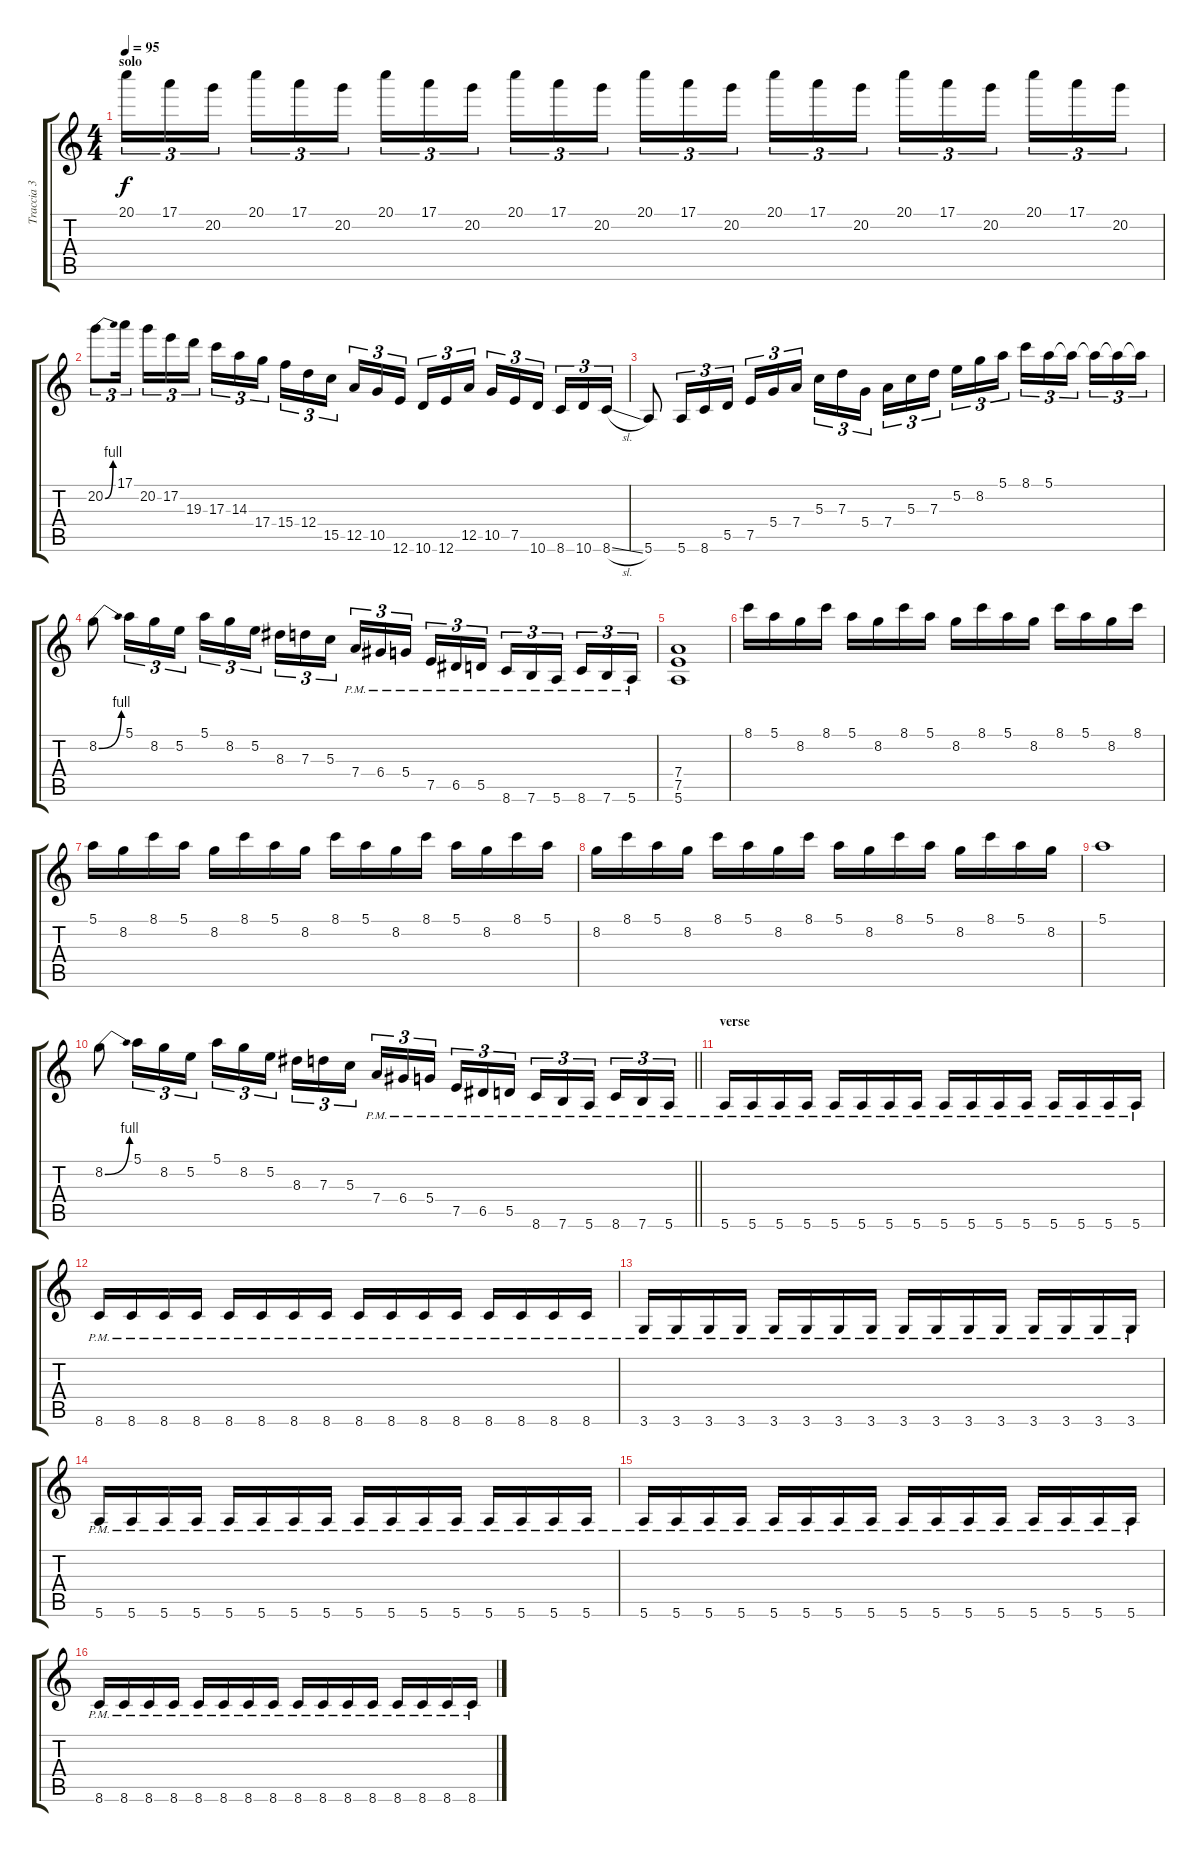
\track ("Traccia 3" "Traccia 3") {instrument distortionguitar}
\staff {score tabs}
\tuning (E4 B3 G3 D3 A2 E2) {hide}
\ts (4 4)
\section ("" "solo")
\tempo 95
\clef g2
\ks c
20.1.16{tu (3 2) dy f} 17.1.16{tu (3 2)} 20.2.16{tu (3 2) beam splitsecondary} 20.1.16{tu (3 2)} 17.1.16{tu (3 2)} 20.2.16{tu (3 2)} 20.1.16{tu (3 2)} 17.1.16{tu (3 2)} 20.2.16{tu (3 2) beam splitsecondary} 20.1.16{tu (3 2)} 17.1.16{tu (3 2)} 20.2.16{tu (3 2)} 20.1.16{tu (3 2)} 17.1.16{tu (3 2)} 20.2.16{tu (3 2) beam splitsecondary} 20.1.16{tu (3 2)} 17.1.16{tu (3 2)} 20.2.16{tu (3 2)} 20.1.16{tu (3 2)} 17.1.16{tu (3 2)} 20.2.16{tu (3 2) beam splitsecondary} 20.1.16{tu (3 2)} 17.1.16{tu (3 2)} 20.2.16{tu (3 2)} |
20.2{be (bend 0 0 60 4)}.8{tu (3 2)} 17.1.16{tu (3 2) beam splitsecondary} 20.2.16{tu (3 2)} 17.2.16{tu (3 2)} 19.3.16{tu (3 2)} 17.3.16{tu (3 2)} 14.3.16{tu (3 2)} 17.4.16{tu (3 2) beam splitsecondary} 15.4.16{tu (3 2)} 12.4.16{tu (3 2)} 15.5.16{tu (3 2)} 12.5.16{tu (3 2)} 10.5.16{tu (3 2)} 12.6.16{tu (3 2) beam splitsecondary} 10.6.16{tu (3 2)} 12.6.16{tu (3 2)} 12.5.16{tu (3 2)} 10.5.16{tu (3 2)} 7.5.16{tu (3 2)} 10.6.16{tu (3 2) beam splitsecondary} 8.6.16{tu (3 2)} 10.6.16{tu (3 2)} 8.6{sl}.16{tu (3 2)} |
5.6.8 5.6.16{tu (3 2)} 8.6.16{tu (3 2)} 5.5.16{tu (3 2)} 7.5.16{tu (3 2)} 5.4.16{tu (3 2)} 7.4.16{tu (3 2) beam splitsecondary} 5.3.16{tu (3 2)} 7.3.16{tu (3 2)} 5.4.16{tu (3 2)} 7.4.16{tu (3 2)} 5.3.16{tu (3 2)} 7.3.16{tu (3 2) beam splitsecondary} 5.2.16{tu (3 2)} 8.2.16{tu (3 2)} 5.1.16{tu (3 2)} 8.1.16{tu (3 2)} 5.1.16{tu (3 2)} 5.1{t}.16{tu (3 2) beam splitsecondary} 5.1{t}.16{tu (3 2)} 5.1{t}.16{tu (3 2)} 5.1{t}.16{tu (3 2)} |
8.2{be (bend 0 0 60 4)}.8 5.1.16{tu (3 2)} 8.2.16{tu (3 2)} 5.2.16{tu (3 2)} 5.1.16{tu (3 2)} 8.2.16{tu (3 2)} 5.2.16{tu (3 2) beam splitsecondary} 8.3.16{tu (3 2)} 7.3.16{tu (3 2)} 5.3.16{tu (3 2)} 7.4{pm}.16{tu (3 2)} 6.4{pm}.16{tu (3 2)} 5.4{pm}.16{tu (3 2) beam splitsecondary} 7.5{pm}.16{tu (3 2)} 6.5{pm}.16{tu (3 2)} 5.5{pm}.16{tu (3 2)} 8.6{pm}.16{tu (3 2)} 7.6{pm}.16{tu (3 2)} 5.6{pm}.16{tu (3 2) beam splitsecondary} 8.6{pm}.16{tu (3 2)} 7.6{pm}.16{tu (3 2)} 5.6{pm}.16{tu (3 2)} |
(7.4 7.5 5.6).1 |
8.1.16 5.1.16 8.2.16 8.1.16 5.1.16 8.2.16 8.1.16 5.1.16 8.2.16 8.1.16 5.1.16 8.2.16 8.1.16 5.1.16 8.2.16 8.1.16 |
5.1.16 8.2.16 8.1.16 5.1.16 8.2.16 8.1.16 5.1.16 8.2.16 8.1.16 5.1.16 8.2.16 8.1.16 5.1.16 8.2.16 8.1.16 5.1.16 |
8.2.16 8.1.16 5.1.16 8.2.16 8.1.16 5.1.16 8.2.16 8.1.16 5.1.16 8.2.16 8.1.16 5.1.16 8.2.16 8.1.16 5.1.16 8.2.16 |
5.1.1 |
\barLineRight lightlight
8.2{be (bend 0 0 60 4)}.8 5.1.16{tu (3 2)} 8.2.16{tu (3 2)} 5.2.16{tu (3 2)} 5.1.16{tu (3 2)} 8.2.16{tu (3 2)} 5.2.16{tu (3 2) beam splitsecondary} 8.3.16{tu (3 2)} 7.3.16{tu (3 2)} 5.3.16{tu (3 2)} 7.4{pm}.16{tu (3 2)} 6.4{pm}.16{tu (3 2)} 5.4{pm}.16{tu (3 2) beam splitsecondary} 7.5{pm}.16{tu (3 2)} 6.5{pm}.16{tu (3 2)} 5.5{pm}.16{tu (3 2)} 8.6{pm}.16{tu (3 2)} 7.6{pm}.16{tu (3 2)} 5.6{pm}.16{tu (3 2) beam splitsecondary} 8.6{pm}.16{tu (3 2)} 7.6{pm}.16{tu (3 2)} 5.6{pm}.16{tu (3 2)} |
\section ("" "verse")
5.6{pm}.16 5.6{pm}.16 5.6{pm}.16 5.6{pm}.16 5.6{pm}.16 5.6{pm}.16 5.6{pm}.16 5.6{pm}.16 5.6{pm}.16 5.6{pm}.16 5.6{pm}.16 5.6{pm}.16 5.6{pm}.16 5.6{pm}.16 5.6{pm}.16 5.6{pm}.16 |
8.6{pm}.16 8.6{pm}.16 8.6{pm}.16 8.6{pm}.16 8.6{pm}.16 8.6{pm}.16 8.6{pm}.16 8.6{pm}.16 8.6{pm}.16 8.6{pm}.16 8.6{pm}.16 8.6{pm}.16 8.6{pm}.16 8.6{pm}.16 8.6{pm}.16 8.6{pm}.16 |
3.6{pm}.16 3.6{pm}.16 3.6{pm}.16 3.6{pm}.16 3.6{pm}.16 3.6{pm}.16 3.6{pm}.16 3.6{pm}.16 3.6{pm}.16 3.6{pm}.16 3.6{pm}.16 3.6{pm}.16 3.6{pm}.16 3.6{pm}.16 3.6{pm}.16 3.6{pm}.16 |
5.6{pm}.16 5.6{pm}.16 5.6{pm}.16 5.6{pm}.16 5.6{pm}.16 5.6{pm}.16 5.6{pm}.16 5.6{pm}.16 5.6{pm}.16 5.6{pm}.16 5.6{pm}.16 5.6{pm}.16 5.6{pm}.16 5.6{pm}.16 5.6{pm}.16 5.6{pm}.16 |
5.6{pm}.16 5.6{pm}.16 5.6{pm}.16 5.6{pm}.16 5.6{pm}.16 5.6{pm}.16 5.6{pm}.16 5.6{pm}.16 5.6{pm}.16 5.6{pm}.16 5.6{pm}.16 5.6{pm}.16 5.6{pm}.16 5.6{pm}.16 5.6{pm}.16 5.6{pm}.16 |
8.6{pm}.16 8.6{pm}.16 8.6{pm}.16 8.6{pm}.16 8.6{pm}.16 8.6{pm}.16 8.6{pm}.16 8.6{pm}.16 8.6{pm}.16 8.6{pm}.16 8.6{pm}.16 8.6{pm}.16 8.6{pm}.16 8.6{pm}.16 8.6{pm}.16 8.6{pm}.16
